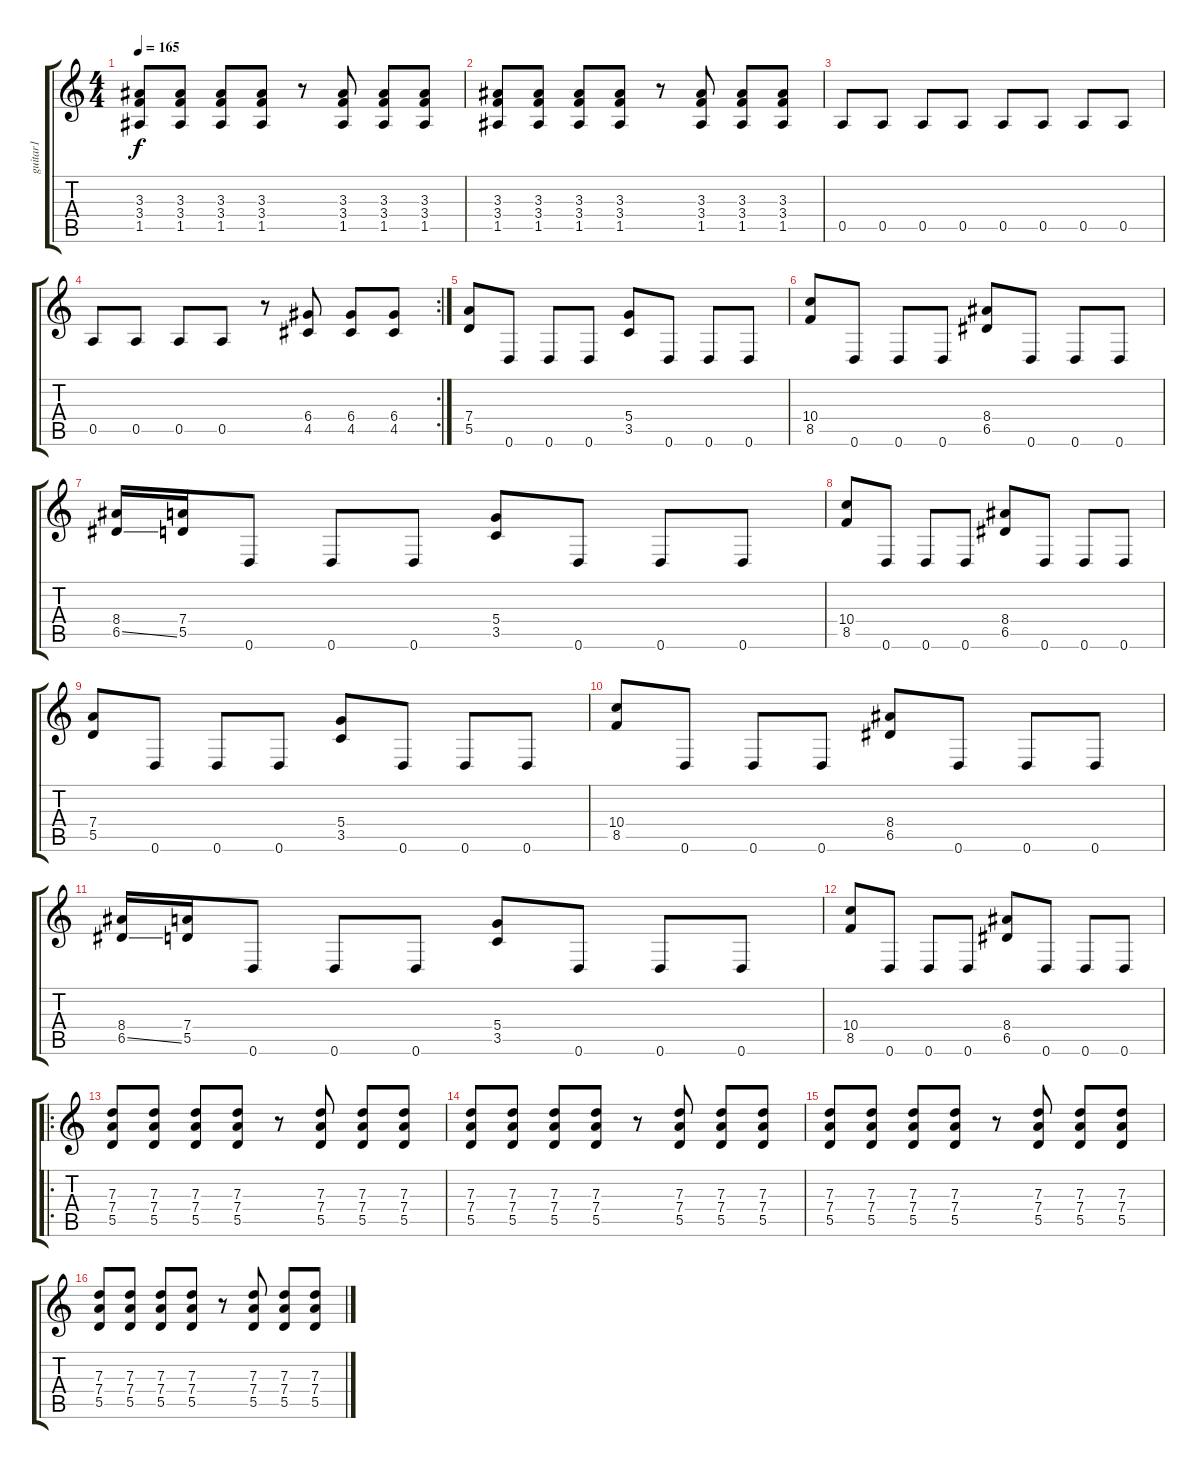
\track ("guitar1" "guitar1") {instrument distortionguitar}
\staff {score tabs}
\tuning (E4 B3 G3 D3 A2 D2) {hide}
\ts (4 4)
\tempo 165
\clef g2
\ks c
(3.3 3.4 1.5).8{dy f} (3.3 3.4 1.5).8 (3.3 3.4 1.5).8 (3.3 3.4 1.5).8 r.8 (3.3 3.4 1.5).8 (3.3 3.4 1.5).8 (3.3 3.4 1.5).8 |
(3.3 3.4 1.5).8 (3.3 3.4 1.5).8 (3.3 3.4 1.5).8 (3.3 3.4 1.5).8 r.8 (3.3 3.4 1.5).8 (3.3 3.4 1.5).8 (3.3 3.4 1.5).8 |
0.5.8 0.5.8 0.5.8 0.5.8 0.5.8 0.5.8 0.5.8 0.5.8 |
\rc 2
0.5.8 0.5.8 0.5.8 0.5.8 r.8 (6.4 4.5).8 (6.4 4.5).8 (6.4 4.5).8 |
(7.4 5.5).8 0.6.8 0.6.8 0.6.8 (5.4 3.5).8 0.6.8 0.6.8 0.6.8 |
(10.4 8.5).8 0.6.8 0.6.8 0.6.8 (8.4 6.5).8 0.6.8 0.6.8 0.6.8 |
(8.4 6.5{ss}).16 (7.4 5.5).16 0.6.8 0.6.8 0.6.8 (5.4 3.5).8 0.6.8 0.6.8 0.6.8 |
(10.4 8.5).8 0.6.8 0.6.8 0.6.8 (8.4 6.5).8 0.6.8 0.6.8 0.6.8 |
(7.4 5.5).8 0.6.8 0.6.8 0.6.8 (5.4 3.5).8 0.6.8 0.6.8 0.6.8 |
(10.4 8.5).8 0.6.8 0.6.8 0.6.8 (8.4 6.5).8 0.6.8 0.6.8 0.6.8 |
(8.4 6.5{ss}).16 (7.4 5.5).16 0.6.8 0.6.8 0.6.8 (5.4 3.5).8 0.6.8 0.6.8 0.6.8 |
(10.4 8.5).8 0.6.8 0.6.8 0.6.8 (8.4 6.5).8 0.6.8 0.6.8 0.6.8 |
\ro
(7.3 7.4 5.5).8{volume 10} (7.3 7.4 5.5).8 (7.3 7.4 5.5).8 (7.3 7.4 5.5).8 r.8 (7.3 7.4 5.5).8 (7.3 7.4 5.5).8 (7.3 7.4 5.5).8 |
(7.3 7.4 5.5).8 (7.3 7.4 5.5).8 (7.3 7.4 5.5).8 (7.3 7.4 5.5).8 r.8 (7.3 7.4 5.5).8 (7.3 7.4 5.5).8 (7.3 7.4 5.5).8 |
(7.3 7.4 5.5).8 (7.3 7.4 5.5).8 (7.3 7.4 5.5).8 (7.3 7.4 5.5).8 r.8 (7.3 7.4 5.5).8 (7.3 7.4 5.5).8 (7.3 7.4 5.5).8 |
(7.3 7.4 5.5).8 (7.3 7.4 5.5).8 (7.3 7.4 5.5).8 (7.3 7.4 5.5).8 r.8 (7.3 7.4 5.5).8 (7.3 7.4 5.5).8 (7.3 7.4 5.5).8
